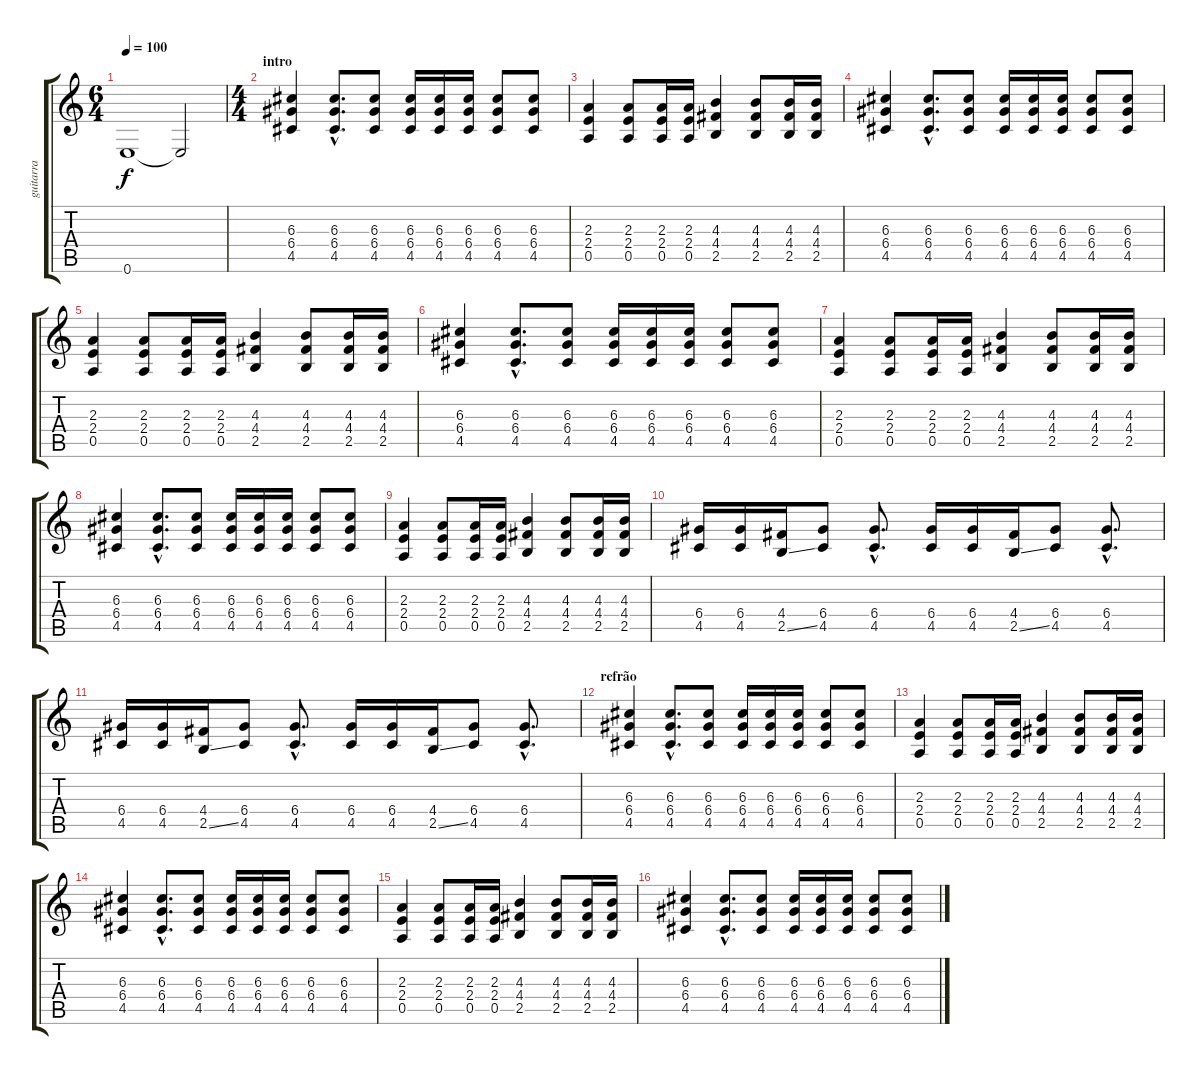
\track ("guitarra" "guitarra") {instrument distortionguitar}
\staff {score tabs}
\tuning (E4 B3 G3 D3 A2 E2) {hide}
\ts (6 4)
\tempo 100
\clef g2
\ks c
0.6.1{dy f volume 16 instrument tremolostrings} 0.6{t}.2 |
\ts (4 4)
\section ("" "intro")
(6.3 6.4 4.5).4{volume 16 instrument distortionguitar} (6.3{hac} 6.4{hac} 4.5{hac}).8{d} (6.3 6.4 4.5).8 (6.3 6.4 4.5).16 (6.3 6.4 4.5).16 (6.3 6.4 4.5).16 (6.3 6.4 4.5).8 (6.3 6.4 4.5).8 |
(2.3 2.4 0.5).4 (2.3 2.4 0.5).8 (2.3 2.4 0.5).16 (2.3 2.4 0.5).16 (4.3 4.4 2.5).4 (4.3 4.4 2.5).8 (4.3 4.4 2.5).16 (4.3 4.4 2.5).16 |
(6.3 6.4 4.5).4 (6.3{hac} 6.4{hac} 4.5{hac}).8{d} (6.3 6.4 4.5).8 (6.3 6.4 4.5).16 (6.3 6.4 4.5).16 (6.3 6.4 4.5).16 (6.3 6.4 4.5).8 (6.3 6.4 4.5).8 |
(2.3 2.4 0.5).4 (2.3 2.4 0.5).8 (2.3 2.4 0.5).16 (2.3 2.4 0.5).16 (4.3 4.4 2.5).4 (4.3 4.4 2.5).8 (4.3 4.4 2.5).16 (4.3 4.4 2.5).16 |
(6.3 6.4 4.5).4 (6.3{hac} 6.4{hac} 4.5{hac}).8{d} (6.3 6.4 4.5).8 (6.3 6.4 4.5).16 (6.3 6.4 4.5).16 (6.3 6.4 4.5).16 (6.3 6.4 4.5).8 (6.3 6.4 4.5).8 |
(2.3 2.4 0.5).4 (2.3 2.4 0.5).8 (2.3 2.4 0.5).16 (2.3 2.4 0.5).16 (4.3 4.4 2.5).4 (4.3 4.4 2.5).8 (4.3 4.4 2.5).16 (4.3 4.4 2.5).16 |
(6.3 6.4 4.5).4 (6.3{hac} 6.4{hac} 4.5{hac}).8{d} (6.3 6.4 4.5).8 (6.3 6.4 4.5).16 (6.3 6.4 4.5).16 (6.3 6.4 4.5).16 (6.3 6.4 4.5).8 (6.3 6.4 4.5).8 |
(2.3 2.4 0.5).4 (2.3 2.4 0.5).8 (2.3 2.4 0.5).16 (2.3 2.4 0.5).16 (4.3 4.4 2.5).4 (4.3 4.4 2.5).8 (4.3 4.4 2.5).16 (4.3 4.4 2.5).16 |
(6.4 4.5).16 (6.4 4.5).16 (4.4 2.5{ss}).16 (6.4 4.5).8 (6.4{hac} 4.5{hac}).8{d} (6.4 4.5).16 (6.4 4.5).16 (4.4 2.5{ss}).16 (6.4 4.5).8 (6.4{hac} 4.5{hac}).8{d} |
(6.4 4.5).16 (6.4 4.5).16 (4.4 2.5{ss}).16 (6.4 4.5).8 (6.4{hac} 4.5{hac}).8{d} (6.4 4.5).16 (6.4 4.5).16 (4.4 2.5{ss}).16 (6.4 4.5).8 (6.4{hac} 4.5{hac}).8{d} |
\section ("" "refrão")
(6.3 6.4 4.5).4 (6.3{hac} 6.4{hac} 4.5{hac}).8{d} (6.3 6.4 4.5).8 (6.3 6.4 4.5).16 (6.3 6.4 4.5).16 (6.3 6.4 4.5).16 (6.3 6.4 4.5).8 (6.3 6.4 4.5).8 |
(2.3 2.4 0.5).4 (2.3 2.4 0.5).8 (2.3 2.4 0.5).16 (2.3 2.4 0.5).16 (4.3 4.4 2.5).4 (4.3 4.4 2.5).8 (4.3 4.4 2.5).16 (4.3 4.4 2.5).16 |
(6.3 6.4 4.5).4 (6.3{hac} 6.4{hac} 4.5{hac}).8{d} (6.3 6.4 4.5).8 (6.3 6.4 4.5).16 (6.3 6.4 4.5).16 (6.3 6.4 4.5).16 (6.3 6.4 4.5).8 (6.3 6.4 4.5).8 |
(2.3 2.4 0.5).4 (2.3 2.4 0.5).8 (2.3 2.4 0.5).16 (2.3 2.4 0.5).16 (4.3 4.4 2.5).4 (4.3 4.4 2.5).8 (4.3 4.4 2.5).16 (4.3 4.4 2.5).16 |
(6.3 6.4 4.5).4 (6.3{hac} 6.4{hac} 4.5{hac}).8{d} (6.3 6.4 4.5).8 (6.3 6.4 4.5).16 (6.3 6.4 4.5).16 (6.3 6.4 4.5).16 (6.3 6.4 4.5).8 (6.3 6.4 4.5).8
